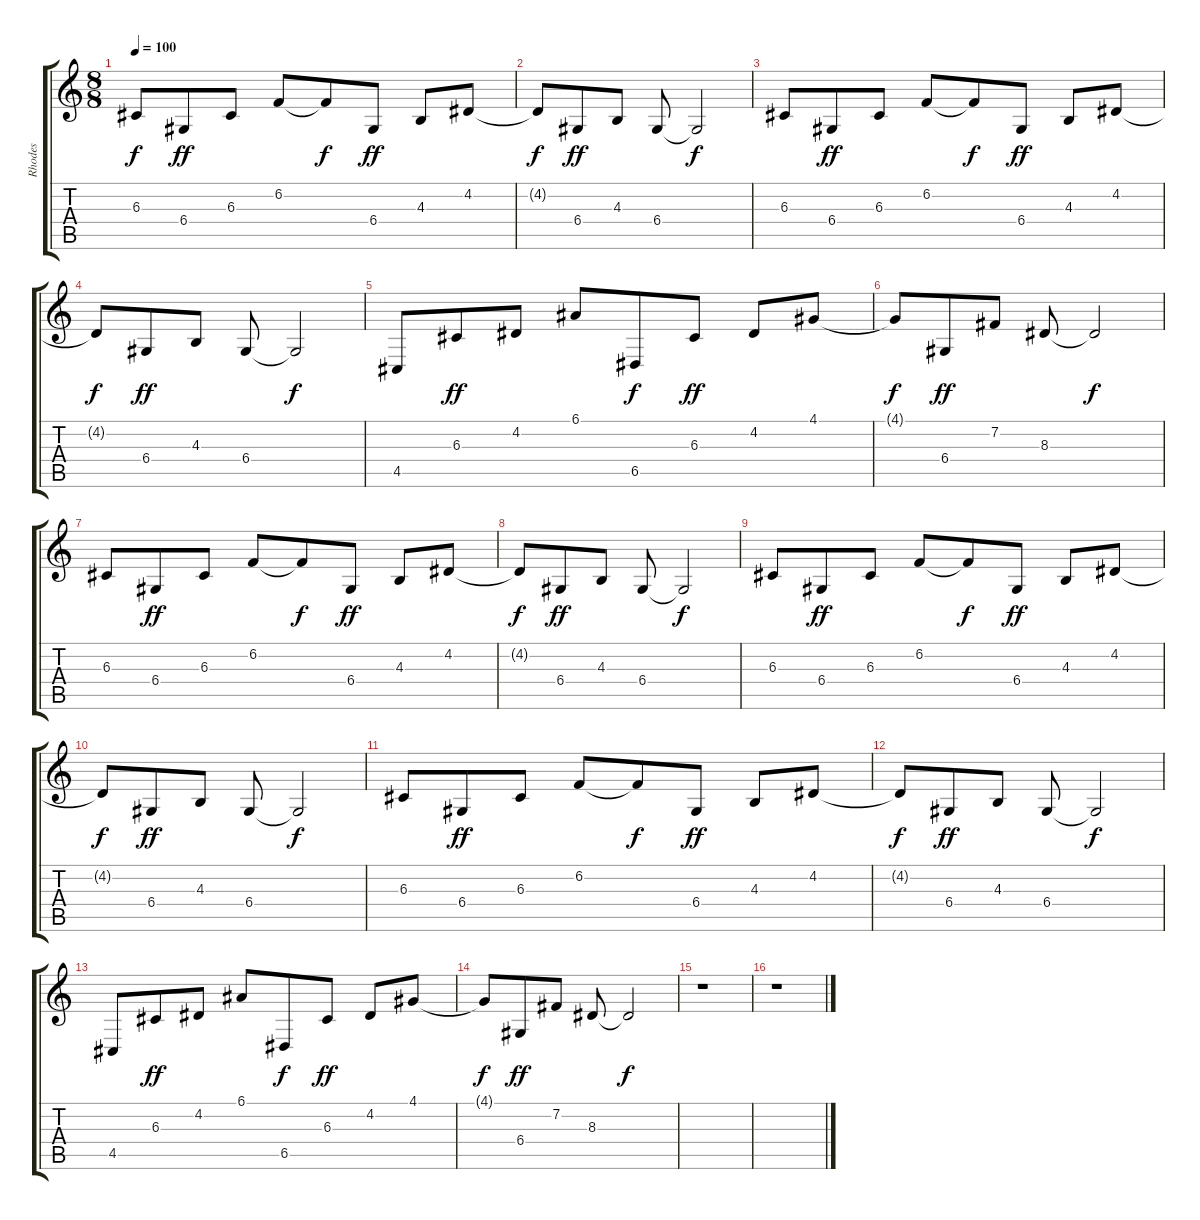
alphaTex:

\track ("Rhodes" "Rhodes") {instrument electricpiano1}
\staff {score tabs}
\tuning (E4 B3 G3 D3 A2 E2) {hide}
\ts (8 8)
\tempo 100
\clef g2
\ks c
6.3.8{dy f} 6.4.8{dy ff} 6.3.8 6.2.8 6.2{t}.8{dy f} 6.4.8{dy ff} 4.3.8 4.2.8 |
4.2{t}.8{dy f} 6.4.8{dy ff} 4.3.8 6.4.8 6.4{t}.2{dy f} |
6.3.8 6.4.8{dy ff} 6.3.8 6.2.8 6.2{t}.8{dy f} 6.4.8{dy ff} 4.3.8 4.2.8 |
4.2{t}.8{dy f} 6.4.8{dy ff} 4.3.8 6.4.8 6.4{t}.2{dy f} |
4.5.8 6.3.8{dy ff} 4.2.8 6.1.8 6.5.8{dy f} 6.3.8{dy ff} 4.2.8 4.1.8 |
4.1{t}.8{dy f} 6.4.8{dy ff} 7.2.8 8.3.8 8.3{t}.2{dy f} |
6.3.8 6.4.8{dy ff} 6.3.8 6.2.8 6.2{t}.8{dy f} 6.4.8{dy ff} 4.3.8 4.2.8 |
4.2{t}.8{dy f} 6.4.8{dy ff} 4.3.8 6.4.8 6.4{t}.2{dy f} |
6.3.8 6.4.8{dy ff} 6.3.8 6.2.8 6.2{t}.8{dy f} 6.4.8{dy ff} 4.3.8 4.2.8 |
4.2{t}.8{dy f} 6.4.8{dy ff} 4.3.8 6.4.8 6.4{t}.2{dy f} |
6.3.8 6.4.8{dy ff} 6.3.8 6.2.8 6.2{t}.8{dy f} 6.4.8{dy ff} 4.3.8 4.2.8 |
4.2{t}.8{dy f} 6.4.8{dy ff} 4.3.8 6.4.8 6.4{t}.2{dy f} |
4.5.8 6.3.8{dy ff} 4.2.8 6.1.8 6.5.8{dy f} 6.3.8{dy ff} 4.2.8 4.1.8 |
4.1{t}.8{dy f} 6.4.8{dy ff} 7.2.8 8.3.8 8.3{t}.2{dy f} |
r.1 |
r.1
